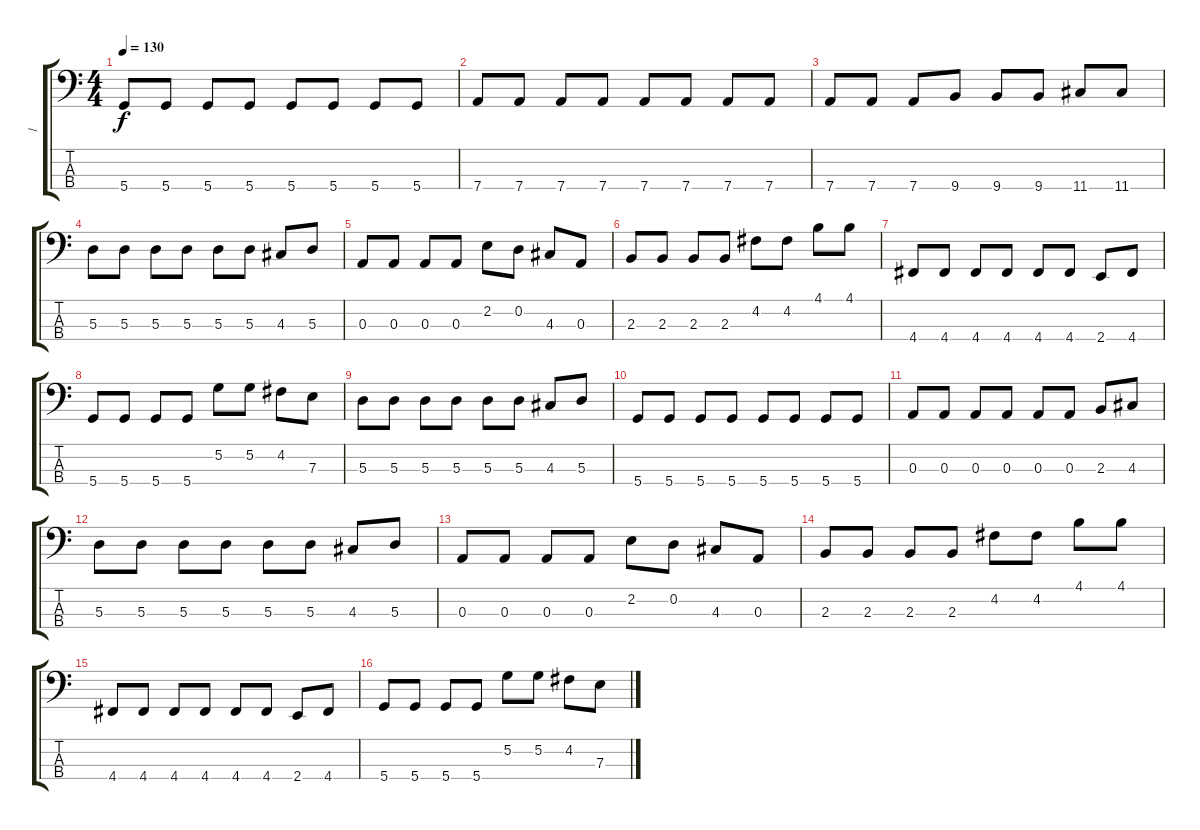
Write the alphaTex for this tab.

\track ("1" "1") {instrument electricbassfinger}
\staff {score tabs}
\tuning (G2 D2 A1 D1) {hide}
\ts (4 4)
\tempo 130
\clef f4
\ks c
5.4.8{dy f} 5.4.8 5.4.8 5.4.8 5.4.8 5.4.8 5.4.8 5.4.8 |
7.4.8 7.4.8 7.4.8 7.4.8 7.4.8 7.4.8 7.4.8 7.4.8 |
7.4.8 7.4.8 7.4.8 9.4.8 9.4.8 9.4.8 11.4.8 11.4.8 |
5.3.8 5.3.8 5.3.8 5.3.8 5.3.8 5.3.8 4.3.8 5.3.8 |
0.3.8 0.3.8 0.3.8 0.3.8 2.2.8 0.2.8 4.3.8 0.3.8 |
2.3.8 2.3.8 2.3.8 2.3.8 4.2.8 4.2.8 4.1.8 4.1.8 |
4.4.8 4.4.8 4.4.8 4.4.8 4.4.8 4.4.8 2.4.8 4.4.8 |
5.4.8 5.4.8 5.4.8 5.4.8 5.2.8 5.2.8 4.2.8 7.3.8 |
5.3.8 5.3.8 5.3.8 5.3.8 5.3.8 5.3.8 4.3.8 5.3.8 |
5.4.8 5.4.8 5.4.8 5.4.8 5.4.8 5.4.8 5.4.8 5.4.8 |
0.3.8 0.3.8 0.3.8 0.3.8 0.3.8 0.3.8 2.3.8 4.3.8 |
5.3.8 5.3.8 5.3.8 5.3.8 5.3.8 5.3.8 4.3.8 5.3.8 |
0.3.8 0.3.8 0.3.8 0.3.8 2.2.8 0.2.8 4.3.8 0.3.8 |
2.3.8 2.3.8 2.3.8 2.3.8 4.2.8 4.2.8 4.1.8 4.1.8 |
4.4.8 4.4.8 4.4.8 4.4.8 4.4.8 4.4.8 2.4.8 4.4.8 |
5.4.8 5.4.8 5.4.8 5.4.8 5.2.8 5.2.8 4.2.8 7.3.8
